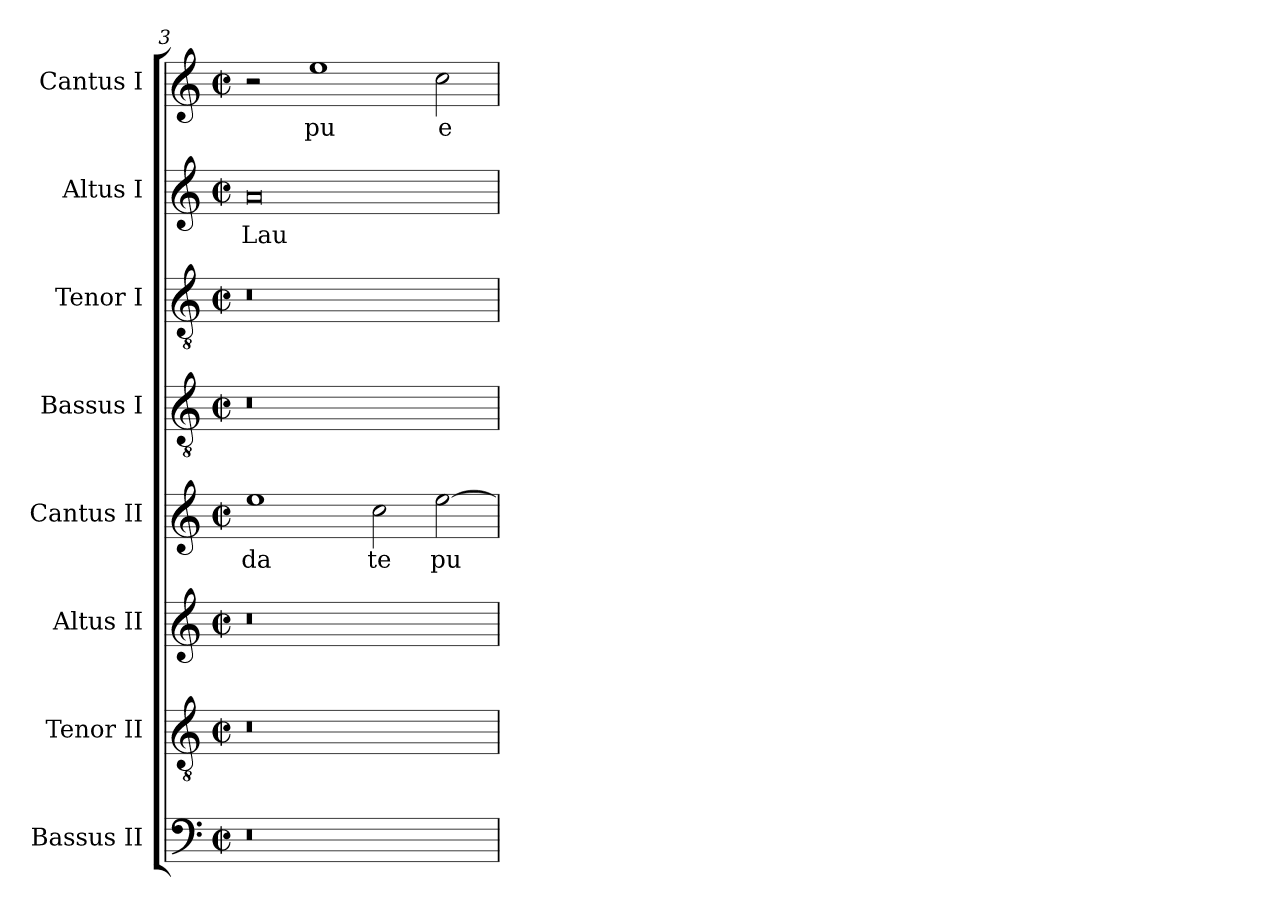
**kern	**kern	**kern	**kern	**text	**kern	**kern	**kern	**text	**kern	**text
*part8	*part7	*part6	*part5	*part5	*part4	*part3	*part2	*part2	*part1	*part1
*staff8	*staff7	*staff6	*staff5	*staff5	*staff4	*staff3	*staff2	*staff2	*staff1	*staff1
*I"Bassus II	*I"Tenor II	*I"Altus II	*I"Cantus II	*	*I"Bassus I	*I"Tenor I	*I"Altus I	*	*I"Cantus I	*
*clefF4	*clefGv2	*clefG2	*clefG2	*	*clefGv2	*clefGv2	*clefG2	*	*clefG2	*
*M2/2	*M2/2	*M2/2	*M2/2	*	*M2/2	*M2/2	*M2/2	*	*M2/2	*
*met(c|)	*met(c|)	*met(c|)	*met(c|)	*	*met(c|)	*met(c|)	*met(c|)	*	*met(c|)	*
=3	=3	=3	=3	=3	=3	=3	=3	=3	=3	=3
!	!	!	!	!LO:LY:b:cj	!	!	!	!LO:LY:b:cj	!	!
0r	0r	0r	1ee	da	0r	0r	0a	Lau-	2r	.
!	!	!	!	!	!	!	!	!	!	!LO:LY:b:cj
.	.	.	.	.	.	.	.	.	1ee	pu
!	!	!	!	!LO:LY:b:cj	!	!	!	!	!	!
.	.	.	2cc\	te	.	.	.	.	.	.
!	!	!	!	!LO:LY:b	!	!	!	!	!	!LO:LY:b:cj
.	.	.	[>2ee\	pu	.	.	.	.	2cc\	e
=	=	=	=	=	=	=	=	=	=	=
*-	*-	*-	*-	*-	*-	*-	*-	*-	*-	*-
